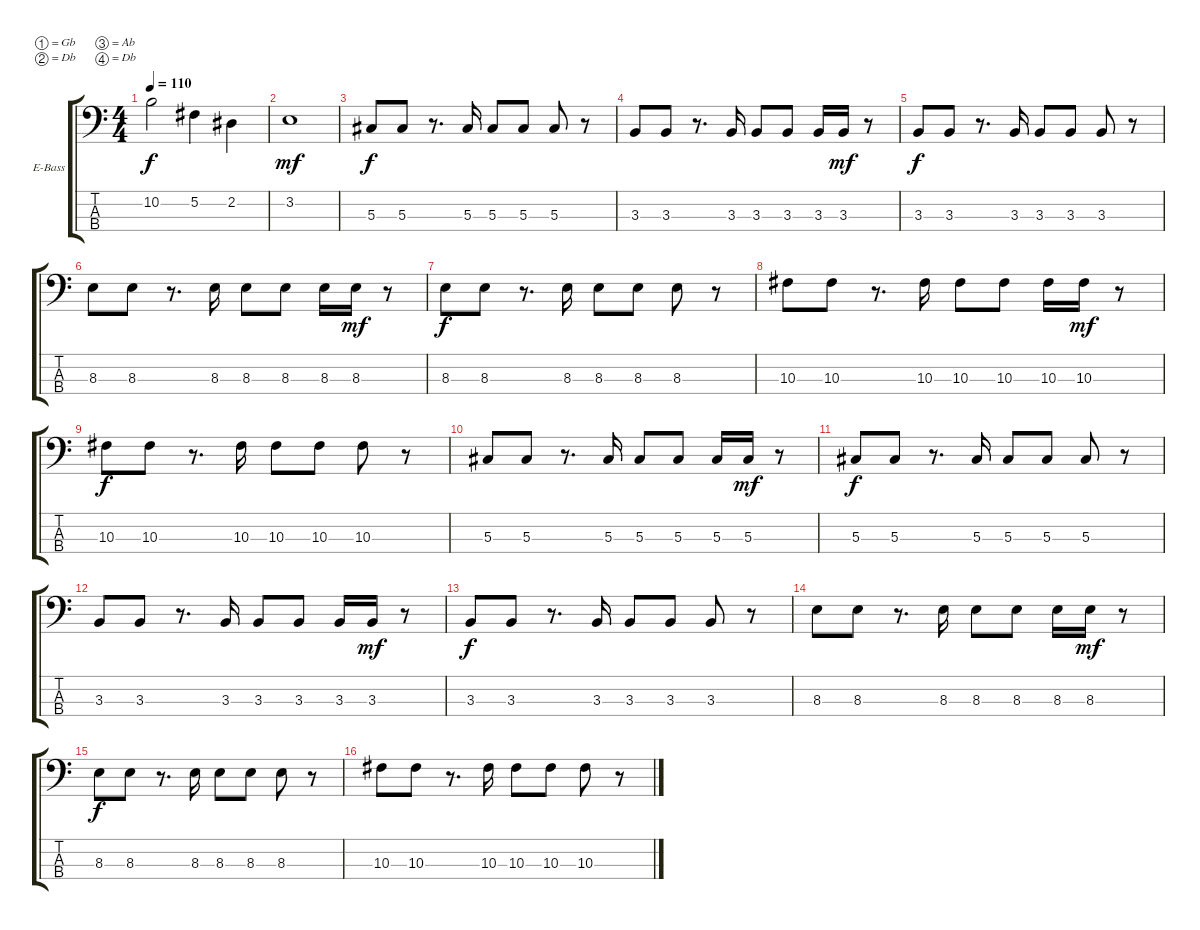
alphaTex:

\bracketExtendMode groupsimilarinstruments
\firstSystemTrackNameOrientation horizontal
\otherSystemsTrackNameOrientation horizontal
\track ("Electric Bass" "E-Bass") {instrument electricbassfinger}
\staff {score tabs}
\tuning (Gb2 Db2 Ab1 Db1)
\ts (4 4)
\tempo 110
\clef f4
\ks c
10.2.2{dy f} 5.2.4 2.2.4 |
3.2.1{dy mf} |
5.3.8{dy f} 5.3.8 r.8{d} 5.3.16 5.3.8 5.3.8 5.3.8 r.8 |
3.3.8 3.3.8 r.8{d} 3.3.16 3.3.8 3.3.8 3.3.16 3.3.16{dy mf} r.8 |
3.3.8{dy f} 3.3.8 r.8{d} 3.3.16 3.3.8 3.3.8 3.3.8 r.8 |
8.3.8 8.3.8 r.8{d} 8.3.16 8.3.8 8.3.8 8.3.16 8.3.16{dy mf} r.8 |
8.3.8{dy f} 8.3.8 r.8{d} 8.3.16 8.3.8 8.3.8 8.3.8 r.8 |
10.3.8 10.3.8 r.8{d} 10.3.16 10.3.8 10.3.8 10.3.16 10.3.16{dy mf} r.8 |
10.3.8{dy f} 10.3.8 r.8{d} 10.3.16 10.3.8 10.3.8 10.3.8 r.8 |
5.3.8 5.3.8 r.8{d} 5.3.16 5.3.8 5.3.8 5.3.16 5.3.16{dy mf} r.8 |
5.3.8{dy f} 5.3.8 r.8{d} 5.3.16 5.3.8 5.3.8 5.3.8 r.8 |
3.3.8 3.3.8 r.8{d} 3.3.16 3.3.8 3.3.8 3.3.16 3.3.16{dy mf} r.8 |
3.3.8{dy f} 3.3.8 r.8{d} 3.3.16 3.3.8 3.3.8 3.3.8 r.8 |
8.3.8 8.3.8 r.8{d} 8.3.16 8.3.8 8.3.8 8.3.16 8.3.16{dy mf} r.8 |
8.3.8{dy f} 8.3.8 r.8{d} 8.3.16 8.3.8 8.3.8 8.3.8 r.8 |
10.3.8 10.3.8 r.8{d} 10.3.16 10.3.8 10.3.8 10.3.8 r.8
